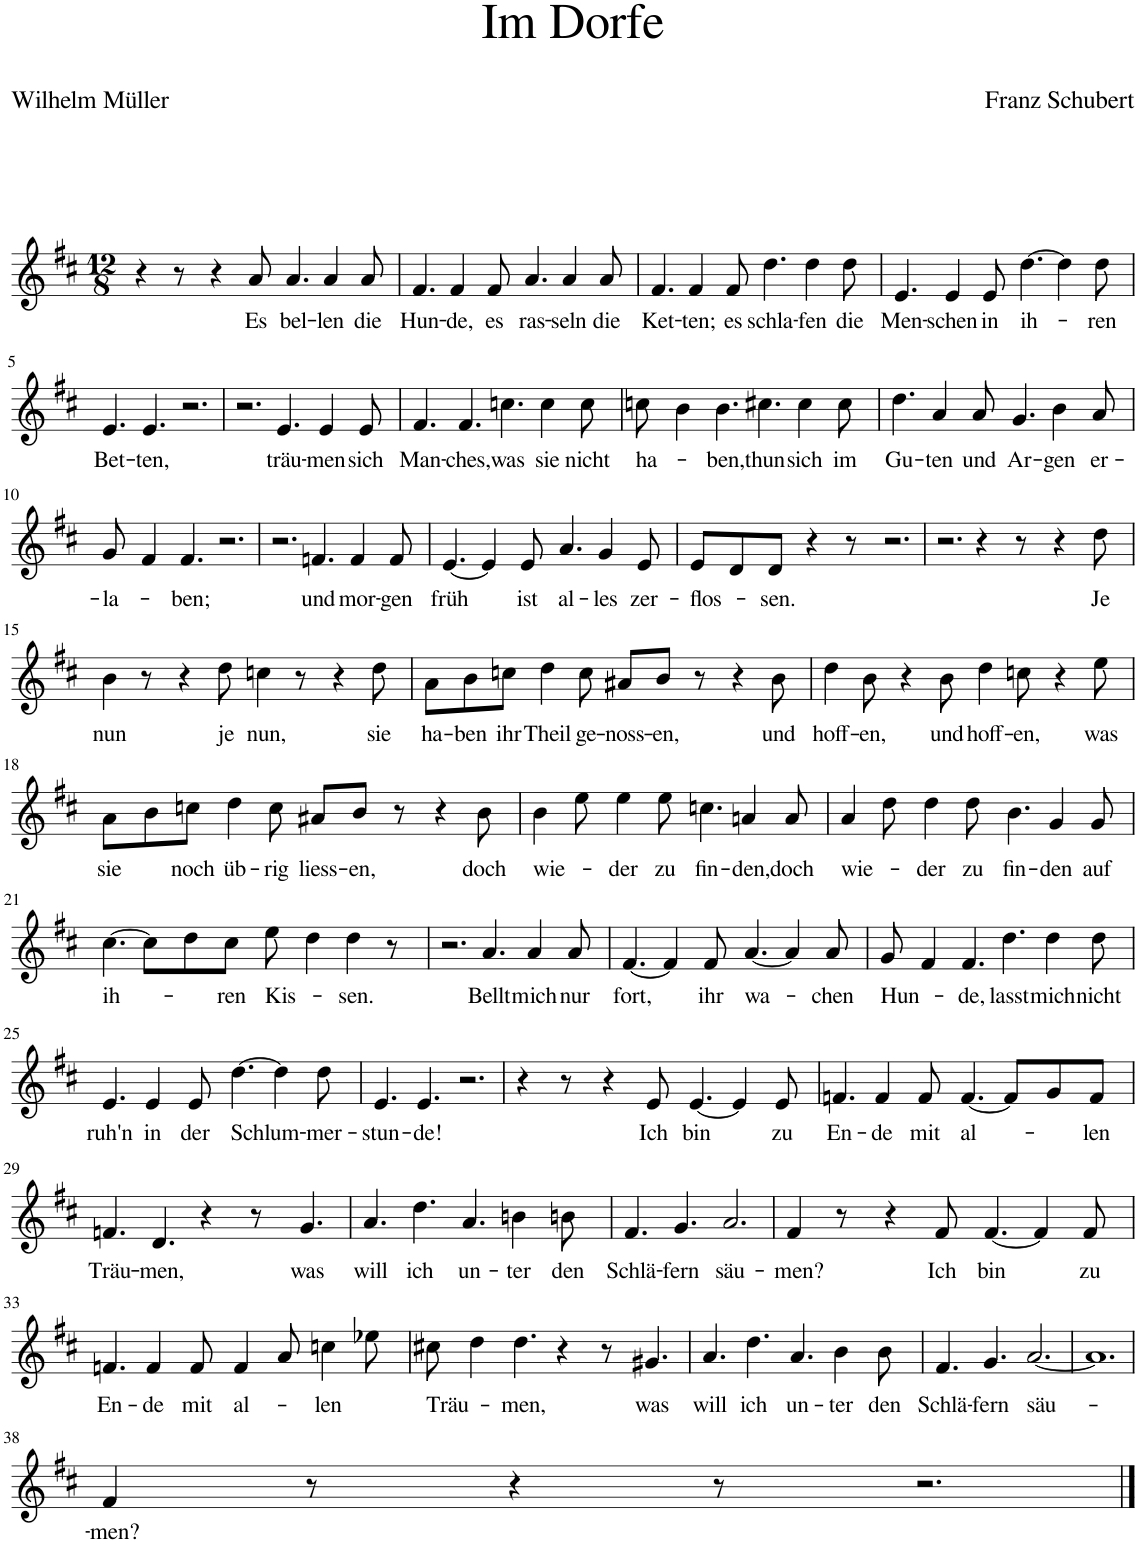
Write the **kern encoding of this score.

**kern	**text
*part1	*part1
*staff1	*staff1
*I"Piano	*
*I'Pno	*
*clefG2	*
*k[f#c#]	*
*M12/8	*
=1	=1
4r	.
8r	.
4r	.
!	!LO:LY:b
8a/	Es
!	!LO:LY:b
4.a/	bel-
!	!LO:LY:b
4a/	-len
!	!LO:LY:b
8a/	die
=2	=2
!	!LO:LY:b
4.f#/	Hun-
!	!LO:LY:b
4f#/	-de,
!	!LO:LY:b
8f#/	es
!	!LO:LY:b
4.a/	ras-
!	!LO:LY:b
4a/	-seln
!	!LO:LY:b
8a/	die
=3	=3
!	!LO:LY:b
4.f#/	Ket-
!	!LO:LY:b
4f#/	-ten;
!	!LO:LY:b
8f#/	es
!	!LO:LY:b
4.dd\	schla-
!	!LO:LY:b
4dd\	-fen
!	!LO:LY:b
8dd\	die
=4	=4
!	!LO:LY:b
4.e/	Men-
!	!LO:LY:b
4e/	-schen
!	!LO:LY:b
8e/	in
!	!LO:LY:b
[4.dd\	ih-
4dd\]	.
!	!LO:LY:b
8dd\	-ren
!!LO:LB:g=z
=5	=5
!	!LO:LY:b
4.e/	Bet-
!	!LO:LY:b
4.e/	-ten,
2.r	.
=6	=6
2.r	.
!	!LO:LY:b
4.e/	träu-
!	!LO:LY:b
4e/	-men
!	!LO:LY:b
8e/	sich
=7	=7
!	!LO:LY:b
4.f#/	Man-
!	!LO:LY:b
4.f#/	-ches,
!	!LO:LY:b
4.ccn\	was
!	!LO:LY:b
4cc\	sie
!	!LO:LY:b
8cc\	nicht
=8	=8
!	!LO:LY:b
8ccn\	ha-
4b\	.
!	!LO:LY:b
4.b\	-ben,
!	!LO:LY:b
4.cc#X\	thun
!	!LO:LY:b
4cc#\	sich
!	!LO:LY:b
8cc#\	im
=9	=9
!	!LO:LY:b
4.dd\	Gu-
!	!LO:LY:b
4a/	-ten
!	!LO:LY:b
8a/	und
!	!LO:LY:b
4.g/	Ar-
!	!LO:LY:b
4b\	-gen
!	!LO:LY:b
8a/	er-
!!LO:LB:g=z
=10	=10
!	!LO:LY:b
8g/	-la-
4f#/	.
!	!LO:LY:b
4.f#/	-ben;
2.r	.
=11	=11
2.r	.
!	!LO:LY:b
4.fn/	und
!	!LO:LY:b
4f/	mor-
!	!LO:LY:b
8f/	-gen
=12	=12
!	!LO:LY:b
[4.e/	früh
4e/]	.
!	!LO:LY:b
8e/	ist
!	!LO:LY:b
4.a/	al-
!	!LO:LY:b
4g/	-les
!	!LO:LY:b
8e/	zer-
=13	=13
!	!LO:LY:b
8e/L	-flos-
8d/	.
!	!LO:LY:b
8d/J	-sen.
4r	.
8r	.
2.r	.
=14	=14
2.r	.
4r	.
8r	.
4r	.
!	!LO:LY:b
8dd\	Je
!!LO:LB:g=z
=15	=15
!	!LO:LY:b
4b\	nun
8r	.
4r	.
!	!LO:LY:b
8dd\	je
!	!LO:LY:b
4ccn\	nun,
8r	.
4r	.
!	!LO:LY:b
8dd\	sie
=16	=16
!	!LO:LY:b
8a\L	ha-
!	!LO:LY:b
8b\	-ben
!	!LO:LY:b
8ccn\J	ihr
!	!LO:LY:b
4dd\	Theil
!	!LO:LY:b
8cc\	ge-
!	!LO:LY:b
8a#X/L	-noss-
!	!LO:LY:b
8b/J	-en,
8r	.
4r	.
!	!LO:LY:b
8b\	und
=17	=17
!	!LO:LY:b
4dd\	hoff-
!	!LO:LY:b
8b\	-en,
4r	.
!	!LO:LY:b
8b\	und
!	!LO:LY:b
4dd\	hoff-
!	!LO:LY:b
8ccn\	-en,
4r	.
!	!LO:LY:b
8ee\	was
!!LO:LB:g=z
=18	=18
!	!LO:LY:b
8a\L	sie
8b\	.
!	!LO:LY:b
8ccn\J	noch
!	!LO:LY:b
4dd\	üb-
!	!LO:LY:b
8cc\	-rig
!	!LO:LY:b
8a#X/L	liess-
!	!LO:LY:b
8b/J	-en,
8r	.
4r	.
!	!LO:LY:b
8b\	doch
=19	=19
!	!LO:LY:b
4b\	wie-
8ee\	.
!	!LO:LY:b
4ee\	-der
!	!LO:LY:b
8ee\	zu
!	!LO:LY:b
4.ccn\	fin-
!	!LO:LY:b
4an/	-den,
!	!LO:LY:b
8a/	doch
=20	=20
!	!LO:LY:b
4a/	wie-
8dd\	.
!	!LO:LY:b
4dd\	-der
!	!LO:LY:b
8dd\	zu
!	!LO:LY:b
4.b\	fin-
!	!LO:LY:b
4g/	-den
!	!LO:LY:b
8g/	auf
!!LO:LB:g=z
=21	=21
!	!LO:LY:b
[4.cc#\	ih-
8cc#\L]	.
8dd\	.
!	!LO:LY:b
8cc#\J	-ren
!	!LO:LY:b
8ee\	Kis-
4dd\	.
!	!LO:LY:b
4dd\	-sen.
8r	.
=22	=22
2.r	.
!	!LO:LY:b
4.a/	Bellt
!	!LO:LY:b
4a/	mich
!	!LO:LY:b
8a/	nur
=23	=23
!	!LO:LY:b
[4.f#/	fort,
4f#/]	.
!	!LO:LY:b
8f#/	ihr
!	!LO:LY:b
[4.a/	wa-
4a/]	.
!	!LO:LY:b
8a/	-chen
=24	=24
!	!LO:LY:b
8g/	Hun-
4f#/	.
!	!LO:LY:b
4.f#/	-de,
!	!LO:LY:b
4.dd\	lasst
!	!LO:LY:b
4dd\	mich
!	!LO:LY:b
8dd\	nicht
!!LO:LB:g=z
=25	=25
!	!LO:LY:b
4.e/	ruh'n
!	!LO:LY:b
4e/	in
!	!LO:LY:b
8e/	der
!	!LO:LY:b
[4.dd\	Schlum-
4dd\]	.
!	!LO:LY:b
8dd\	-mer-
=26	=26
!	!LO:LY:b
4.e/	-stun-
!	!LO:LY:b
4.e/	-de!
2.r	.
=27	=27
4r	.
8r	.
4r	.
!	!LO:LY:b
8e/	Ich
!	!LO:LY:b
[4.e/	bin
4e/]	.
!	!LO:LY:b
8e/	zu
=28	=28
!	!LO:LY:b
4.fn/	En-
!	!LO:LY:b
4f/	-de
!	!LO:LY:b
8f/	mit
!	!LO:LY:b
[4.f/	al-
8f/L]	.
8g/	.
!	!LO:LY:b
8f/J	-len
!!LO:LB:g=z
=29	=29
!	!LO:LY:b
4.fn/	Träu-
!	!LO:LY:b
4.d/	-men,
4r	.
8r	.
!	!LO:LY:b
4.g/	was
=30	=30
!	!LO:LY:b
4.a/	will
!	!LO:LY:b
4.dd\	ich
!	!LO:LY:b
4.a/	un-
!	!LO:LY:b
4bn\	-ter
!	!LO:LY:b
8bn\	den
=31	=31
!	!LO:LY:b
4.f#/	Schlä-
!	!LO:LY:b
4.g/	-fern
!	!LO:LY:b
2.a/	säu-
=32	=32
!	!LO:LY:b
4f#/	-men?
8r	.
4r	.
!	!LO:LY:b
8f#/	Ich
!	!LO:LY:b
[4.f#/	bin
4f#/]	.
!	!LO:LY:b
8f#/	zu
!!LO:LB:g=z
=33	=33
!	!LO:LY:b
4.fn/	En-
!	!LO:LY:b
4f/	-de
!	!LO:LY:b
8f/	mit
!	!LO:LY:b
4f/	al-
8a/	.
!	!LO:LY:b
4ccn\	-len
8ee-X\	.
=34	=34
!	!LO:LY:b
8cc#X\	Träu-
4dd\	.
!	!LO:LY:b
4.dd\	-men,
4r	.
8r	.
!	!LO:LY:b
4.g#X/	was
=35	=35
!	!LO:LY:b
4.a/	will
!	!LO:LY:b
4.dd\	ich
!	!LO:LY:b
4.a/	un-
!	!LO:LY:b
4b\	-ter
!	!LO:LY:b
8b\	den
=36	=36
!	!LO:LY:b
4.f#/	Schlä-
!	!LO:LY:b
4.g/	-fern
!	!LO:LY:b
[2.a/	säu-
=37	=37
1.a]	.
!!LO:LB:g=z
=38	=38
!	!LO:LY:b
4f#/	-men?
8r	.
4r	.
8r	.
2.r	.
==	==
*-	*-
